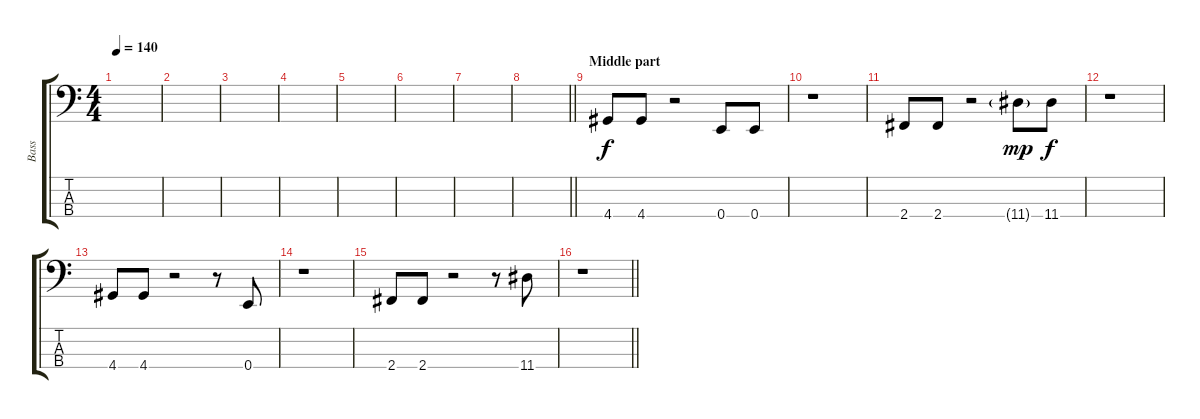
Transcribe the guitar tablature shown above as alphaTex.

\track ("Bass" "Bass") {instrument electricbassfinger}
\staff {score tabs}
\tuning (G2 D2 A1 E1) {hide}
\ts (4 4)
\tempo 140
\clef f4
\ks c
|
|
|
|
|
|
|
\barLineRight lightlight
|
\section ("" "Middle part")
4.4.8 4.4.8 r.2 0.4.8 0.4.8 |
r.1 |
2.4.8 2.4.8 r.2 11.4{g}.8{dy mp} 11.4.8{dy f} |
r.1 |
4.4.8 4.4.8 r.2 r.8 0.4.8 |
r.1 |
2.4.8 2.4.8 r.2 r.8 11.4.8 |
\barLineRight lightlight
r.1
